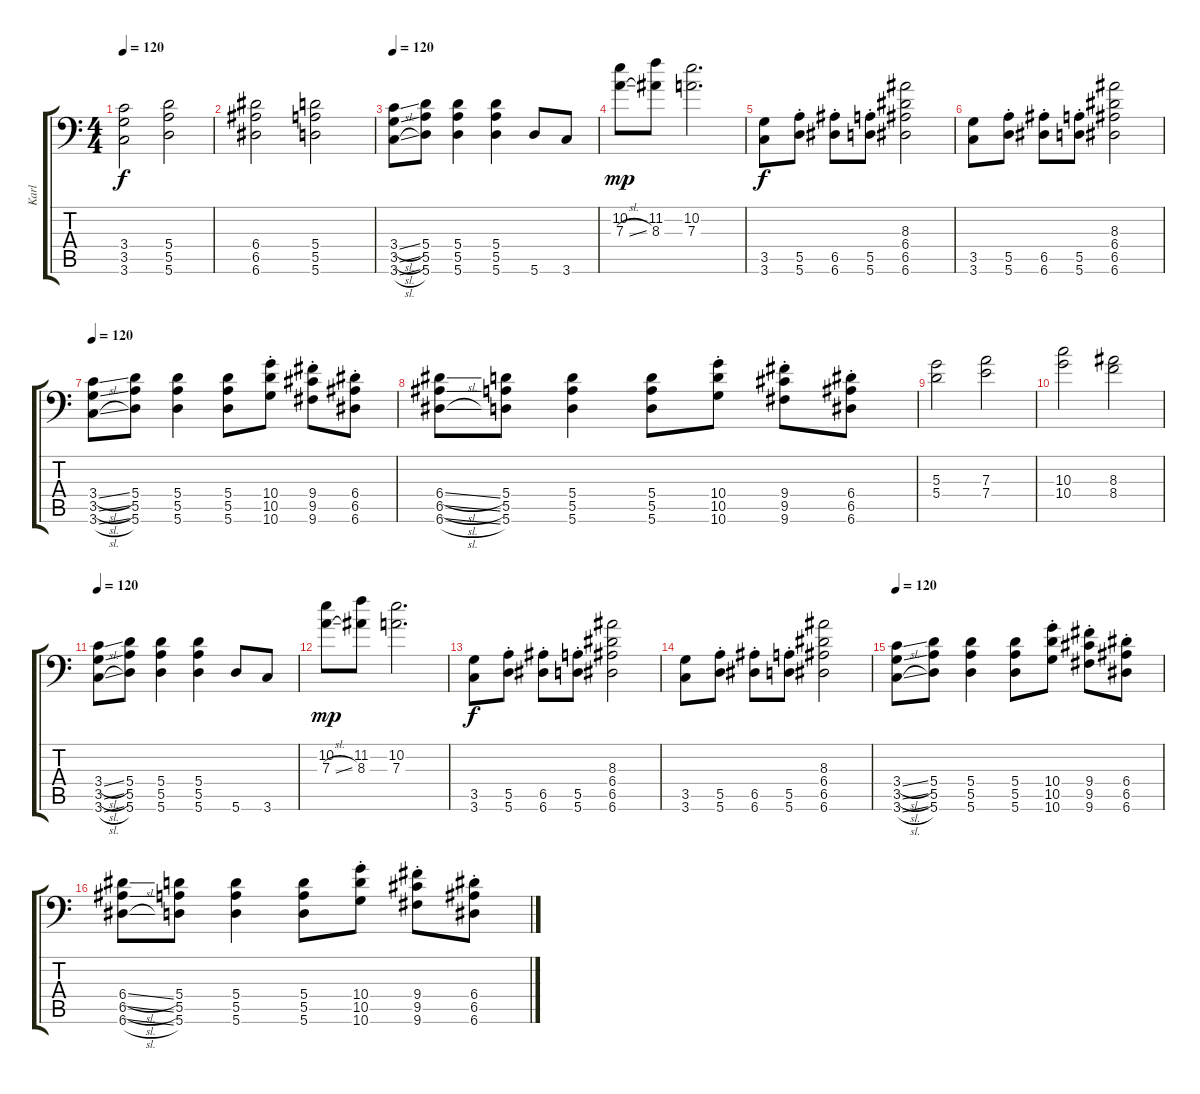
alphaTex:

\track ("Karl" "Karl") {instrument distortionguitar}
\staff {score tabs}
\tuning (B3 Gb3 D3 A2 E2 A1) {hide}
\ts (4 4)
\tempo 120
\clef f4
\ks c
(3.4 3.5 3.6).2{dy f} (5.4 5.5 5.6).2 |
(6.4 6.5 6.6).2 (5.4 5.5 5.6).2 |
\tempo 120
(3.4{sl} 3.5{sl} 3.6{sl}).8 (5.4 5.5 5.6).8 (5.4 5.5 5.6).4 (5.4 5.5 5.6).4 5.6.8 3.6.8 |
(10.2 7.3{sl}).8{dy mp} (11.2 8.3).8 (10.2 7.3).2{d} |
(3.5 3.6).8{dy f} (5.5{st} 5.6{st}).8 (6.5{st} 6.6{st}).8 (5.5{st} 5.6{st}).8 (8.3 6.4 6.5 6.6).2 |
(3.5 3.6).8 (5.5{st} 5.6{st}).8 (6.5{st} 6.6{st}).8 (5.5{st} 5.6{st}).8 (8.3 6.4 6.5 6.6).2 |
\tempo 120
(3.4{sl} 3.5{sl} 3.6{sl}).8 (5.4 5.5 5.6).8 (5.4 5.5 5.6).4 (5.4 5.5 5.6).8 (10.4{st} 10.5{st} 10.6{st}).8 (9.4{st} 9.5{st} 9.6{st}).8 (6.4{st} 6.5{st} 6.6{st}).8 |
(6.4{sl} 6.5{sl} 6.6{sl}).8 (5.4 5.5 5.6).8 (5.4 5.5 5.6).4 (5.4 5.5 5.6).8 (10.4{st} 10.5{st} 10.6{st}).8 (9.4{st} 9.5{st} 9.6{st}).8 (6.4{st} 6.5{st} 6.6{st}).8 |
(5.3 5.4).2 (7.3 7.4).2 |
(10.3 10.4).2 (8.3 8.4).2 |
\tempo 120
(3.4{sl} 3.5{sl} 3.6{sl}).8 (5.4 5.5 5.6).8 (5.4 5.5 5.6).4 (5.4 5.5 5.6).4 5.6.8 3.6.8 |
(10.2 7.3{sl}).8{dy mp} (11.2 8.3).8 (10.2 7.3).2{d} |
(3.5 3.6).8{dy f} (5.5{st} 5.6{st}).8 (6.5{st} 6.6{st}).8 (5.5{st} 5.6{st}).8 (8.3 6.4 6.5 6.6).2 |
(3.5 3.6).8 (5.5{st} 5.6{st}).8 (6.5{st} 6.6{st}).8 (5.5{st} 5.6{st}).8 (8.3 6.4 6.5 6.6).2 |
\tempo 120
(3.4{sl} 3.5{sl} 3.6{sl}).8 (5.4 5.5 5.6).8 (5.4 5.5 5.6).4 (5.4 5.5 5.6).8 (10.4{st} 10.5{st} 10.6{st}).8 (9.4{st} 9.5{st} 9.6{st}).8 (6.4{st} 6.5{st} 6.6{st}).8 |
(6.4{sl} 6.5{sl} 6.6{sl}).8 (5.4 5.5 5.6).8 (5.4 5.5 5.6).4 (5.4 5.5 5.6).8 (10.4{st} 10.5{st} 10.6{st}).8 (9.4{st} 9.5{st} 9.6{st}).8 (6.4{st} 6.5{st} 6.6{st}).8
